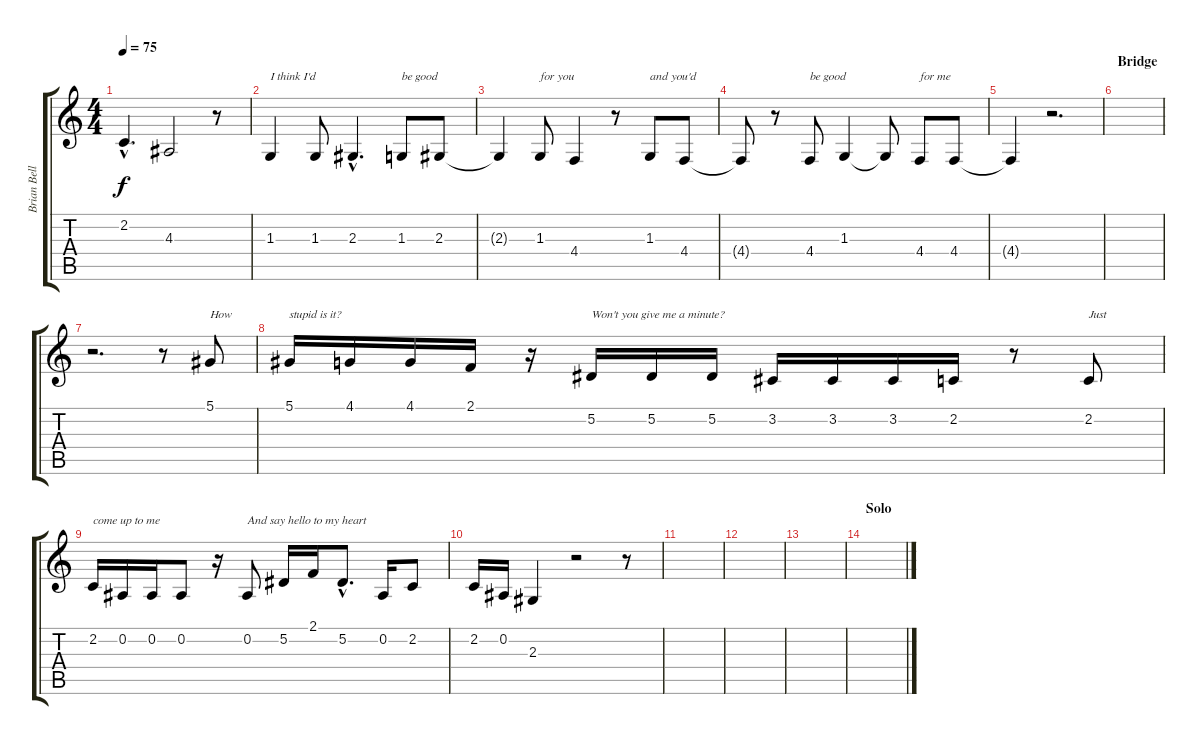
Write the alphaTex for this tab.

\track ("Brian Bell - Bkup Vocals" "Brian Bell") {instrument altosax}
\staff {score tabs}
\tuning (Eb4 Bb3 Gb3 Db3 Ab2 Eb2) {hide}
\ts (4 4)
\tempo 75
\clef g2
\ks c
2.2{hac t}.4{d dy f} 4.3.2 r.8 |
1.3.4{txt "I think I'd"} 1.3.8 2.3{hac}.4{d} 1.3.8{txt "be good"} 2.3.8 |
2.3{t}.4 1.3.8{txt "for you"} 4.4.4 r.8 1.3.8{txt "and you'd"} 4.4.8 |
4.4{t}.8 r.8 4.4.8{txt "be good"} 1.3.4 1.3{t}.8 4.4.8{txt "for me"} 4.4.8 |
4.4{t}.4 r.2{d} |
\section ("" "Bridge")
|
r.2{d} r.8 5.1.8{txt "How"} |
5.1.16{txt "stupid is it?"} 4.1.16 4.1.16 2.1.16 r.16 5.2.16{txt "Won't you give me a minute?"} 5.2.16 5.2.16 3.2.16 3.2.16 3.2.16 2.2.16 r.8 2.2.8{txt "Just"} |
2.2.16{txt "come up to me"} 0.2.16 0.2.16 0.2.8 r.16 0.2.8{txt "And say hello to my heart"} 5.2.16 2.1.16 5.2{hac}.8{d} 0.2.16 2.2.8 |
2.2.16 0.2.16 2.3.4 r.2 r.8 |
|
|
|
\section ("" "Solo")
